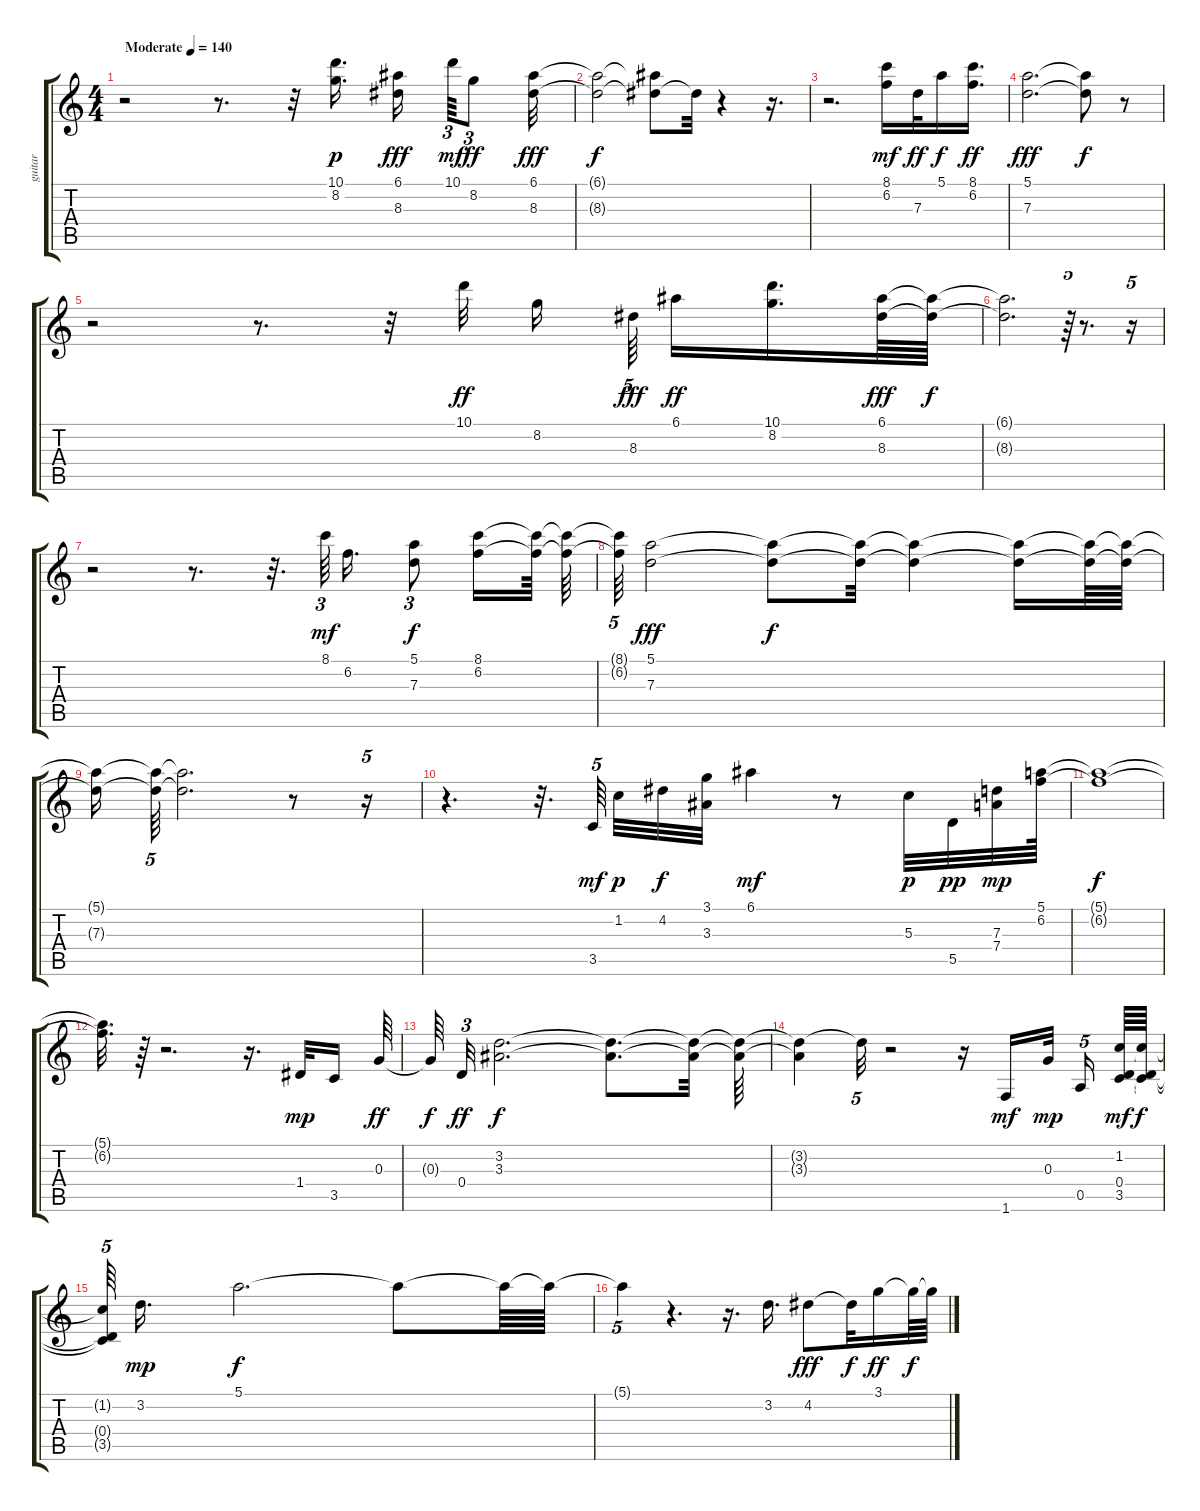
\track ("guitar" "guitar") {instrument acousticguitarnylon}
\staff {score tabs}
\tuning (E4 B3 G3 D3 A2 E2) {hide}
\ts (4 4)
\tempo (140 "Moderate")
\clef g2
\ks c
r.2{dy p instrument acousticguitarnylon} r.8{d} r.32 (10.1 8.2).16{d} (6.1 8.3).16{dy fff} 10.1.64{tu (3 2) dy mf} 8.2.8{tu (3 2) dy ff} (6.1 8.3).32{dy fff} |
(6.1{t} 8.3{t}).2{dy f} (6.1{t} 8.3{t}).8 8.3{t}.32 r.4 r.16{d} |
r.2{d} (8.1 6.2).16{dy mf} 7.3.32{dy ff} 5.1.16{dy f} (8.1 6.2).16{d dy ff} |
(5.1 7.3).2{d dy fff} (5.1{t} 7.3{t}).8{dy f} r.8 |
r.2 r.8{d} r.32 10.1.32{dy ff} 8.2.16 8.3.64{tu (5 4) dy fff} 6.1.16{dy ff} (10.1 8.2).16{d} (6.1 8.3).64{dy fff} (6.1{t} 8.3{t}).64{dy f} |
(6.1{t} 8.3{t}).2{d} r.64{tu (5 4)} r.8{d} r.16{tu (5 4)} |
r.2 r.8{d} r.32{d} 8.1.64{tu (3 2) dy mf} 6.2.16{d} (5.1 7.3).8{tu (3 2) dy f} (8.1 6.2).16 (8.1{t} 6.2{t}).64 (8.1{t} 6.2{t}).64 |
(8.1{t} 6.2{t}).64{tu (5 4)} (5.1 7.3).2{dy fff} (5.1{t} 7.3{t}).8{dy f} (5.1{t} 7.3{t}).32 (5.1{t} 7.3{t}).4 (5.1{t} 7.3{t}).16 (5.1{t} 7.3{t}).64 (5.1{t} 7.3{t}).64 |
(5.1{t} 7.3{t}).16 (5.1{t} 7.3{t}).64{tu (5 4)} (5.1{t} 7.3{t}).2{d} r.8 r.16{tu (5 4)} |
r.4{d} r.32{d} 3.5.64{tu (5 4) dy mf} 1.2.32{dy p} 4.2.32{dy f} (3.1 3.3).32 6.1.4{dy mf} r.8 5.3.32{dy p} 5.5.32{dy pp} (7.3 7.4).32{dy mp} (5.1 6.2).64 |
(5.1{t} 6.2{t}).1{dy f} |
(5.1{t} 6.2{t}).32{d} r.64 r.2{d} r.16{d} 1.4.32{dy mp} 3.5.16 0.3.64{dy ff} |
0.3{t}.64{dy f} 0.4.32{tu (3 2) dy ff} (3.2 3.3).2{d dy f} (3.2{t} 3.3{t}).8{d} (3.2{t} 3.3{t}).32 (3.2{t} 3.3{t}).64 |
(3.2{t} 3.3{t}).4 3.2{t}.32{tu (5 4)} r.2 r.16 1.6.16{dy mf} 0.3.32{dy mp} 0.5.16{tu (5 4)} (1.2 0.4 3.5).64{dy mf} (1.2{t} 0.4{t} 3.5{t}).64{dy f} |
(1.2{t} 0.4{t} 3.5{t}).64{tu (5 4)} 3.2.16{d dy mp} 5.1.2{d dy f} 5.1{t}.8 5.1{t}.64 5.1{t}.64 |
5.1{t}.4{tu (5 4)} r.4{d} r.16{d} 3.2.16{d} 4.2.8{dy fff} 4.2{t}.32{dy f} 3.1.16{dy ff} 3.1{t}.64{dy f} 3.1{t}.64
